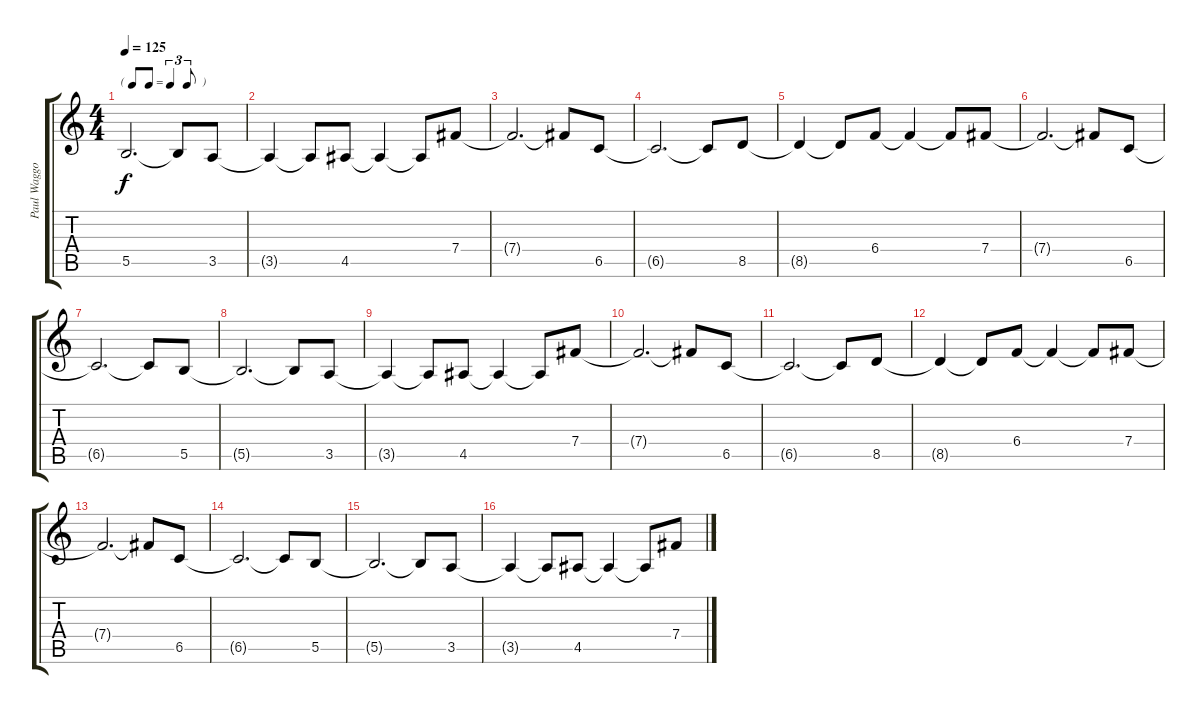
\track ("Paul Waggoner - Rhythm" "Paul Waggo") {instrument distortionguitar}
\staff {score tabs}
\tuning (Db4 Ab3 E3 B2 Gb2 Db2) {hide}
\ts (4 4)
\tf triplet8th
\tempo 125
\clef g2
\ks c
5.5{t}.2{d dy f} 5.5{t}.8 3.5.8 |
3.5{t}.4 3.5{t}.8 4.5.8 4.5{t}.4 4.5{t}.8 7.4.8 |
7.4{t}.2{d} 7.4{t}.8 6.5.8 |
6.5{t}.2{d} 6.5{t}.8 8.5.8 |
8.5{t}.4 8.5{t}.8 6.4.8 6.4{t}.4 6.4{t}.8 7.4.8 |
7.4{t}.2{d} 7.4{t}.8 6.5.8 |
6.5{t}.2{d} 6.5{t}.8 5.5.8 |
5.5{t}.2{d} 5.5{t}.8 3.5.8 |
3.5{t}.4 3.5{t}.8 4.5.8 4.5{t}.4 4.5{t}.8 7.4.8 |
7.4{t}.2{d} 7.4{t}.8 6.5.8 |
6.5{t}.2{d} 6.5{t}.8 8.5.8 |
8.5{t}.4 8.5{t}.8 6.4.8 6.4{t}.4 6.4{t}.8 7.4.8 |
7.4{t}.2{d} 7.4{t}.8 6.5.8 |
6.5{t}.2{d} 6.5{t}.8 5.5.8 |
5.5{t}.2{d} 5.5{t}.8 3.5.8 |
3.5{t}.4 3.5{t}.8 4.5.8 4.5{t}.4 4.5{t}.8 7.4.8
